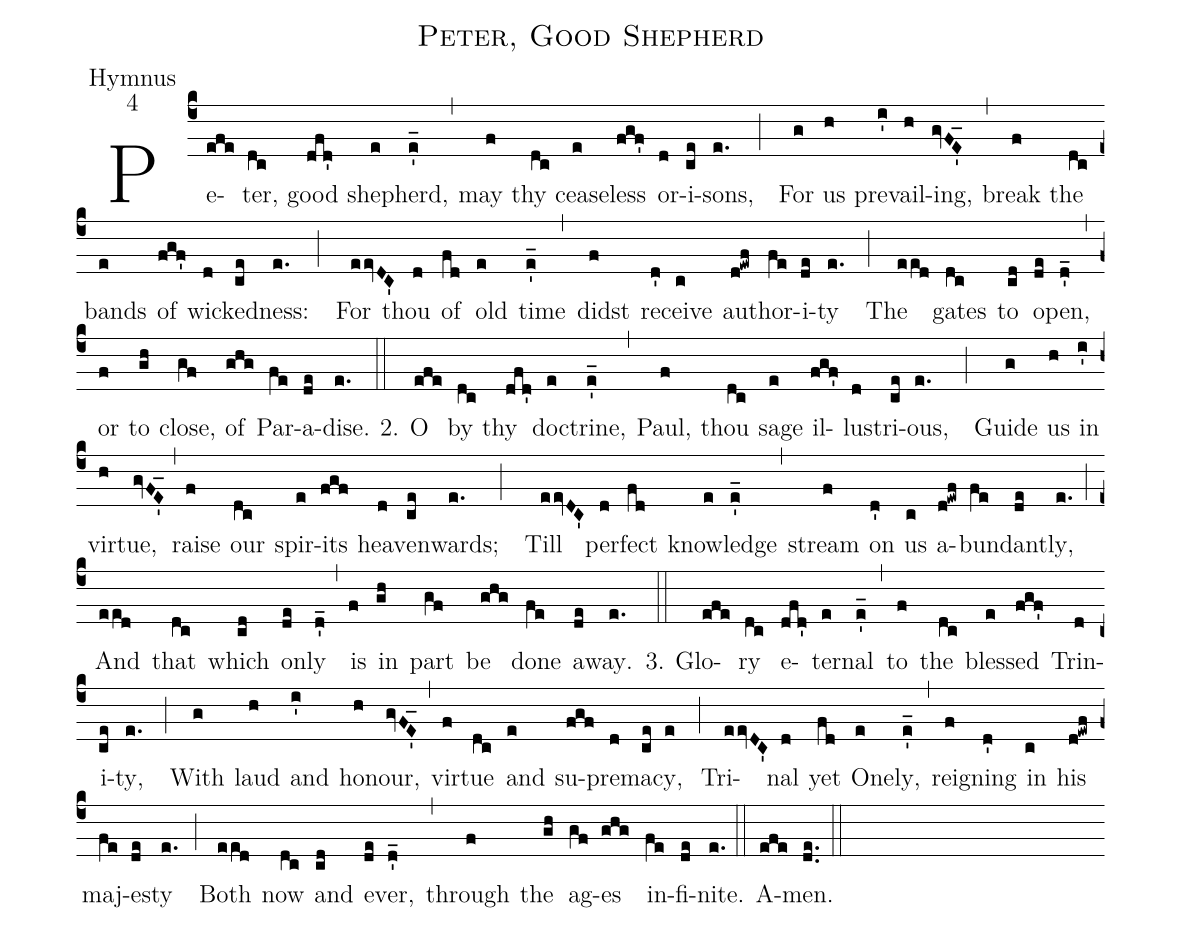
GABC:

name: Peter, Good Shepherd;
office-part: Hymnus;
mode: 4;
%%
(c4)Pe(efe)ter,(dc) good(dfd') shep(e)herd,(e_') (,) may(f) thy(dc) cease(e)less(fgf') or(d)i(ce)sons,(e.) (;)  For(g) us(h) pre(i')vail(h)ing,(gvFE_') (,) break(f) the(dc) bands(e) of(fgf') wick(d)ed(ce)ness:(e.) (;)  For(eevDC') thou(d) of(fd) old(e) time(e'_) (,) didst(f) re(d')ceive(c) au(d!ewf)thor(fe)i(de)ty(e.) (;)  The(eed) gates(dc) to(cd) o(de)pen,(d'_) (,) or(f) to(gh) close,(gf) of(ghg) Par(fe)a(de)dise.(e.) (::)

2. O(efe) by(dc) thy(dfd') doc(e)trine,(e_') (,) Paul,(f) thou(dc) sage(e) il(fgf')lus(d)tri(ce)ous,(e.) (;)  Guide(g) us(h) in(i') vir(h)tue,(gvFE_') (,) raise(f) our(dc) spir(e)its(fgf) heav(d)en(ce)wards;(e.) (;)  Till(eevDC') per(d)fect(fd) knowl(e)edge(e'_) (,) stream(f) on(d') us(c) a(d!ewf)bun(fe)dant(de)ly,(e.) (;)  And(eed) that(dc) which(cd) on(de)ly(d'_) (,) is(f) in(gh) part(gf) be(ghg) done(fe) a(de)way.(e.) (::)

3. Glo(efe)ry(dc) e(dfd')ter(e)nal(e_') (,) to(f) the(dc) bless(e)ed(fgf') Trin(d)i(ce)ty,(e.) (;)  With(g) laud(h) and(i') hon(h)our,(gvFE_') (,) vir(f)tue(dc) and(e) su(fgf)prem(d)a(ce)cy,(e) (;) Tri(eevDC')nal(d) yet(fd) One(e)ly,(e'_) (,) reign(f)ing(d') in(c) his(d!ewf) maj(fe)es(de)ty(e.) (;)  Both(eed) now(dc) and(cd) ev(de)er,(d'_) (,) through(f) the(gh) ag(gf)es(ghg) in(fe)fi(de)nite.(e.) (::) A(efe)men.(de..) (::)
